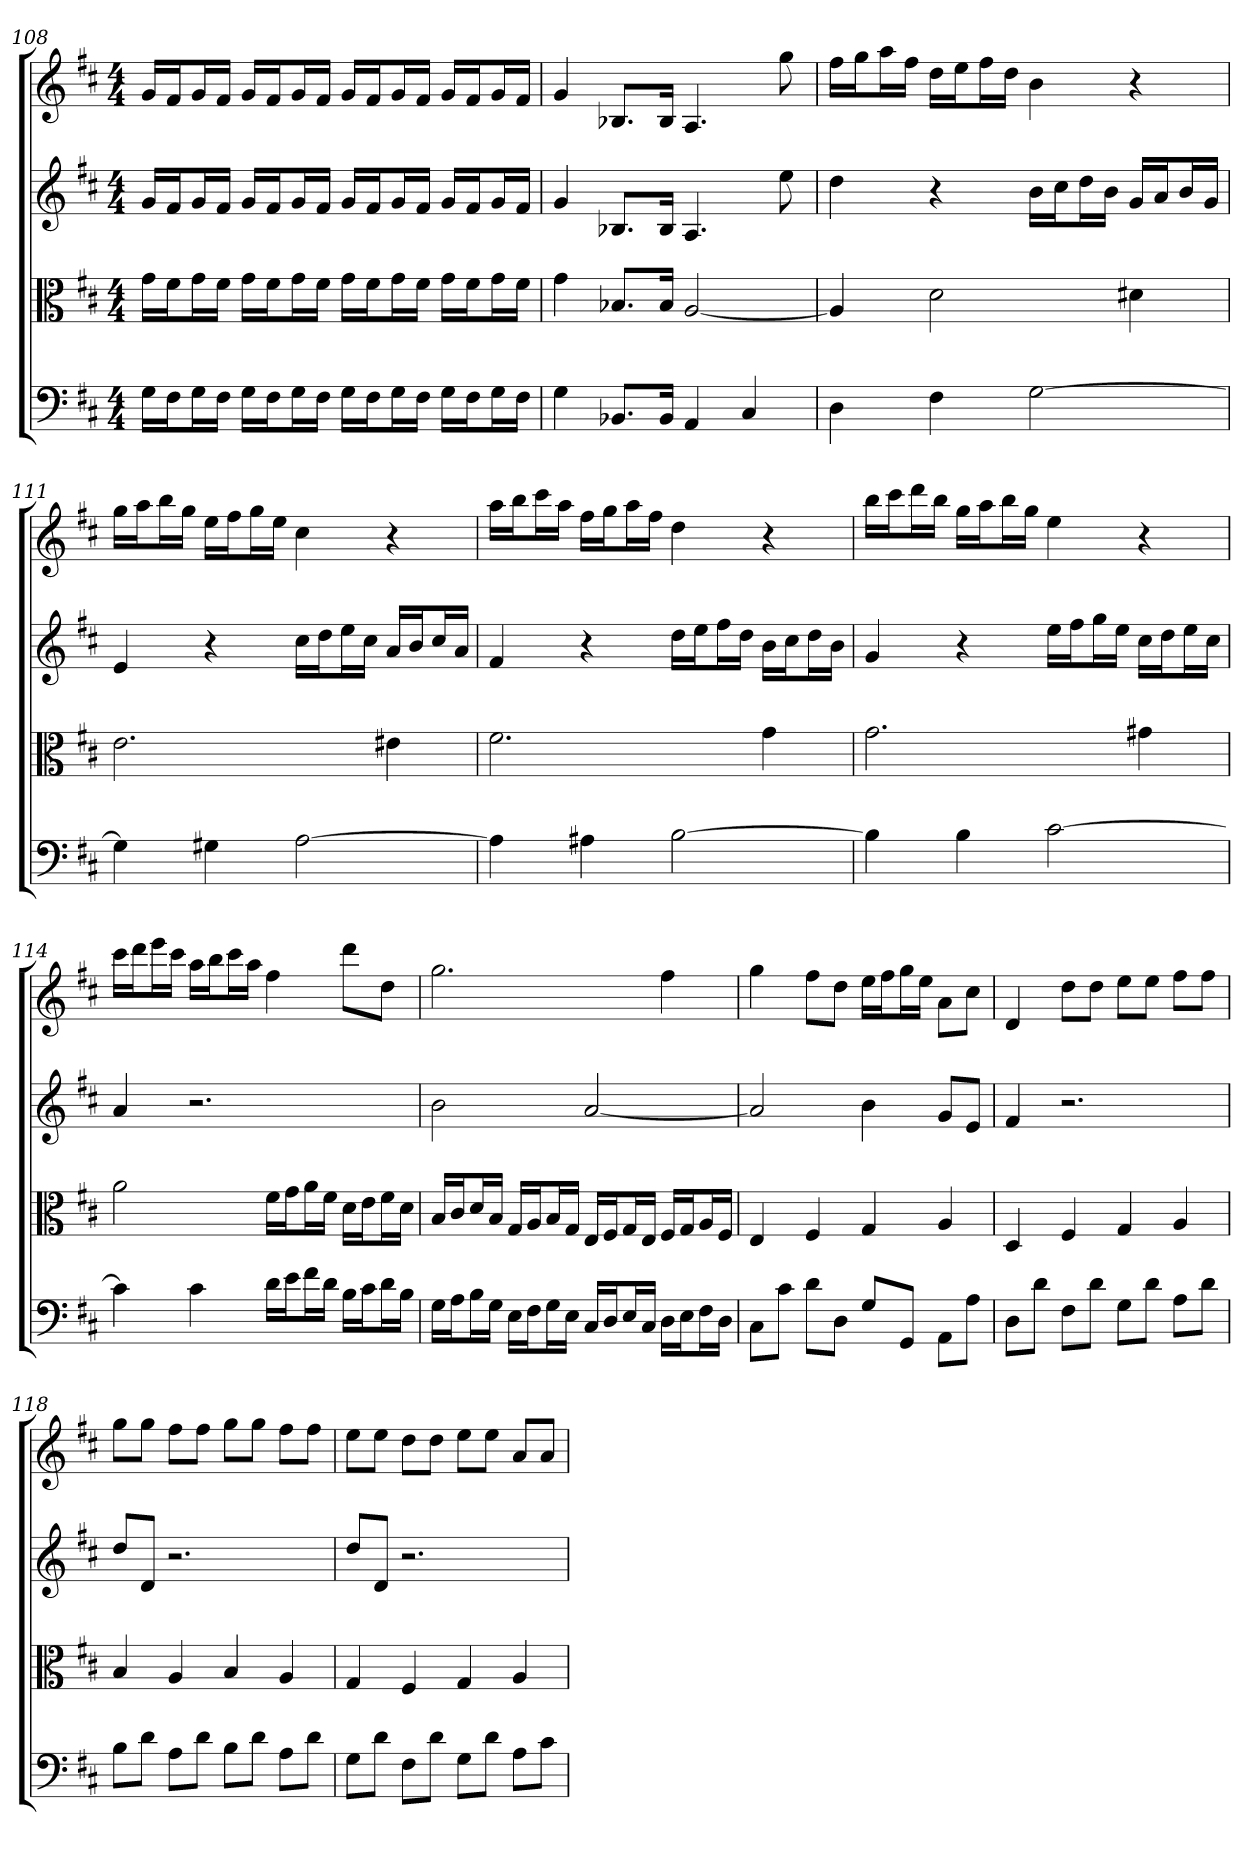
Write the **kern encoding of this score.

**kern	**kern	**kern	**kern
*part4	*part3	*part2	*part1
*staff4	*staff3	*staff2	*staff1
*clefF4	*clefC3	*clefG2	*clefG2
*k[f#c#]	*k[f#c#]	*k[f#c#]	*k[f#c#]
*D:	*D:	*D:	*D:
*M4/4	*M4/4	*M4/4	*M4/4
=108	=108	=108	=108
16G\LL	16g\LL	16g/LL	16g/LL
16F#\J	16f#\J	16f#/J	16f#/J
16G\L	16g\L	16g/L	16g/L
16F#\JJ	16f#\JJ	16f#/JJ	16f#/JJ
16G\LL	16g\LL	16g/LL	16g/LL
16F#\J	16f#\J	16f#/J	16f#/J
16G\L	16g\L	16g/L	16g/L
16F#\JJ	16f#\JJ	16f#/JJ	16f#/JJ
16G\LL	16g\LL	16g/LL	16g/LL
16F#\J	16f#\J	16f#/J	16f#/J
16G\L	16g\L	16g/L	16g/L
16F#\JJ	16f#\JJ	16f#/JJ	16f#/JJ
16G\LL	16g\LL	16g/LL	16g/LL
16F#\J	16f#\J	16f#/J	16f#/J
16G\L	16g\L	16g/L	16g/L
16F#\JJ	16f#\JJ	16f#/JJ	16f#/JJ
=109	=109	=109	=109
4G	4g	4g	4g
8.BB-X/L	8.B-X/L	8.B-X/L	8.B-X/L
16BB-/Jk	16B-/Jk	16B-/Jk	16B-/Jk
4AA	[2A	4.A	4.A
4C#	.	.	.
.	.	8ee	8gg
=110	=110	=110	=110
4D	4A]	4dd	16ff#\LL
.	.	.	16gg\J
.	.	.	16aa\L
.	.	.	16ff#\JJ
4F#	2d	4r	16dd\LL
.	.	.	16ee\J
.	.	.	16ff#\L
.	.	.	16dd\JJ
[2G	.	16b\LL	4b
.	.	16cc#\J	.
.	.	16dd\L	.
.	.	16b\JJ	.
.	4d#X	16g/LL	4r
.	.	16a/J	.
.	.	16b/L	.
.	.	16g/JJ	.
=111	=111	=111	=111
4G]	2.e	4e	16gg\LL
.	.	.	16aa\J
.	.	.	16bb\L
.	.	.	16gg\JJ
4G#X	.	4r	16ee\LL
.	.	.	16ff#\J
.	.	.	16gg\L
.	.	.	16ee\JJ
[2A	.	16cc#\LL	4cc#
.	.	16dd\J	.
.	.	16ee\L	.
.	.	16cc#\JJ	.
.	4e#X	16a/LL	4r
.	.	16b/J	.
.	.	16cc#/L	.
.	.	16a/JJ	.
=112	=112	=112	=112
4A]	2.f#	4f#	16aa\LL
.	.	.	16bb\J
.	.	.	16ccc#\L
.	.	.	16aa\JJ
4A#X	.	4r	16ff#\LL
.	.	.	16gg\J
.	.	.	16aa\L
.	.	.	16ff#\JJ
[2B	.	16dd\LL	4dd
.	.	16ee\J	.
.	.	16ff#\L	.
.	.	16dd\JJ	.
.	4g	16b\LL	4r
.	.	16cc#\J	.
.	.	16dd\L	.
.	.	16b\JJ	.
=113	=113	=113	=113
4B]	2.g	4g	16bb\LL
.	.	.	16ccc#\J
.	.	.	16ddd\L
.	.	.	16bb\JJ
4B	.	4r	16gg\LL
.	.	.	16aa\J
.	.	.	16bb\L
.	.	.	16gg\JJ
[2c#	.	16ee\LL	4ee
.	.	16ff#\J	.
.	.	16gg\L	.
.	.	16ee\JJ	.
.	4g#X	16cc#\LL	4r
.	.	16dd\J	.
.	.	16ee\L	.
.	.	16cc#\JJ	.
=114	=114	=114	=114
4c#]	2a	4a	16ccc#\LL
.	.	.	16ddd\J
.	.	.	16eee\L
.	.	.	16ccc#\JJ
4c#	.	2.r	16aa\LL
.	.	.	16bb\J
.	.	.	16ccc#\L
.	.	.	16aa\JJ
16d\LL	16f#\LL	.	4ff#
16e\J	16g\J	.	.
16f#\L	16a\L	.	.
16d\JJ	16f#\JJ	.	.
16B\LL	16d\LL	.	8ddd\L
16c#\J	16e\J	.	.
16d\L	16f#\L	.	8dd\J
16B\JJ	16d\JJ	.	.
=115	=115	=115	=115
16G\LL	16B/LL	2b	2.gg
16A\J	16c#/J	.	.
16B\L	16d/L	.	.
16G\JJ	16B/JJ	.	.
16E\LL	16G/LL	.	.
16F#\J	16A/J	.	.
16G\L	16B/L	.	.
16E\JJ	16G/JJ	.	.
16C#/LL	16E/LL	[2a	.
16D/J	16F#/J	.	.
16E/L	16G/L	.	.
16C#/JJ	16E/JJ	.	.
16D\LL	16F#/LL	.	4ff#
16E\J	16G/J	.	.
16F#\L	16A/L	.	.
16D\JJ	16F#/JJ	.	.
=116	=116	=116	=116
8C#\L	4E	2a]	4gg
8c#\J	.	.	.
8d\L	4F#	.	8ff#\L
8D\J	.	.	8dd\J
8G/L	4G	4b	16ee\LL
.	.	.	16ff#\J
8GG/J	.	.	16gg\L
.	.	.	16ee\JJ
8AA\L	4A	8g/L	8a\L
8A\J	.	8e/J	8cc#\J
=117	=117	=117	=117
8D\L	4D	4f#	4d
8d\J	.	.	.
8F#\L	4F#	2.r	8dd\L
8d\J	.	.	8dd\J
8G\L	4G	.	8ee\L
8d\J	.	.	8ee\J
8A\L	4A	.	8ff#\L
8d\J	.	.	8ff#\J
=118	=118	=118	=118
8B\L	4B	8dd/L	8gg\L
8d\J	.	8d/J	8gg\J
8A\L	4A	2.r	8ff#\L
8d\J	.	.	8ff#\J
8B\L	4B	.	8gg\L
8d\J	.	.	8gg\J
8A\L	4A	.	8ff#\L
8d\J	.	.	8ff#\J
=119	=119	=119	=119
8G\L	4G	8dd/L	8ee\L
8d\J	.	8d/J	8ee\J
8F#\L	4F#	2.r	8dd\L
8d\J	.	.	8dd\J
8G\L	4G	.	8ee\L
8d\J	.	.	8ee\J
8A\L	4A	.	8a/L
8c#\J	.	.	8a/J
=	=	=	=
*-	*-	*-	*-
